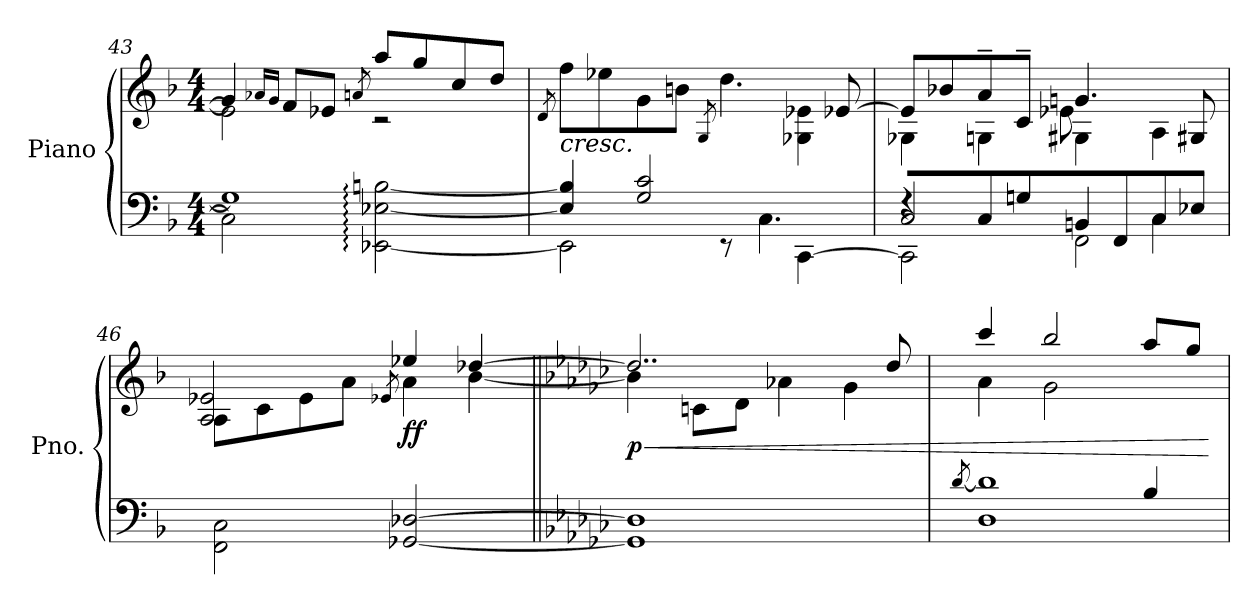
**kern	**kern	**dynam
*part1	*part1	*part1
*staff2	*staff1	*staff1/2
*I"Piano	*	*
*I'Pno.	*	*
*clefF4	*clefG2	*
*k[b-]	*k[b-]	*
*M4/4	*M4/4	*
=43	=43	=43
*^	*^	*
1G]	2C\]	4g/]	2e-\]	.
.	.	16qa-X/LL	.	.
.	.	16qg/JJ	.	.
.	.	8f/L	.	.
.	.	8e-X/J	.	.
.	.	8qan/	.	.
!	!	!	!	!LO:DY:b
!	!	!	!	!LO:DY:n=1:b
.	[2EE-X\: [2E-X\: [2Bn\:	8aa/L	2r	other-dynamics f
.	.	8gg/	.	.
.	.	8cc/	.	.
.	.	8dd/J	.	.
*v	*v	*	*	*
=44	=44	=44	=44
.	8qd/	.	.
*^	*	*	*
*	*^	*	*	*
!	!	!	!LO:TX:b:i:t=cresc.	!	!
4E-/] 4B/]	2EE-\]	2.ryy	8ff\L	2.ryy	.
.	.	.	8ee-X\	.	.
2G/ 2c/	.	.	8g\	.	.
.	.	.	8bn\J	.	.
.	.	.	8qG/	.	.
.	8r	.	4.dd\	.	.
.	4.C\	.	.	.	.
4ryy	.	[4CC\	.	4G-X\ 4e-X\	.
.	.	.	[8e-X/	.	.
!!LO:LB:g=z
=45	=45	=45	=45	=45	=45
*	*	*	*	*^	*
4rF	2C/	2CC\]	8e-/L]	4G-X\	2ryy	.
.	.	.	8b-X/	.	.	.
8C/L	.	.	8a~/	4Gn\	.	.
8Gn/J	.	.	8c~/J	.	.	.
8ryy	2FF\	4BBn/	4.gn/	4G#X\	8e-X\L	.
8FF/	.	.	.	.	4.ryy	.
8C/	.	4C\	.	4A\	.	.
8E-X/J	.	.	8G#X/	.	.	.
*v	*v	*v	*	*	*	*
*	*	*v	*v	*
=46	=46	=46	=46
2FF\ 2C\	8A\L	2A/ 2e-X/	.
.	8c\	.	.
.	8e-\	.	.
.	8a\J	.	.
.	8qe-X/	.	.
!	!	!	!LO:DY:b
[2GG-X/ [2D-X/	4ee-X/	4a\	ff
.	[4dd-X/	[4b-\	.
=47||	=47||	=47||	=47||
*k[b-e-a-d-g-c-]	*k[b-e-a-d-g-c-]	*	*
!	!	!	!LO:HP:b
!	!	!	!LO:DY:n=1:b
1GG-] 1D-]	2..dd-/]	4b-\]	< p
.	.	8cn\L	.
.	.	8d-\J	.
.	.	4a-X\	.
.	.	4g-\	.
.	8dd-/	.	.
=48	=48	=48	=48
*^	*	*	*
.	[8qd-/	.	.	.
2.ryy	1D- 1d-]	4ccc-/	4a-\	.
.	.	2bb-/	2g-\	.
4B-/	.	8aa-/L	4ryy	.
.	.	8gg-/J	.	.
*v	*v	*	*	*
*	*v	*v	*
.	.	[
=	=	=
*-	*-	*-
